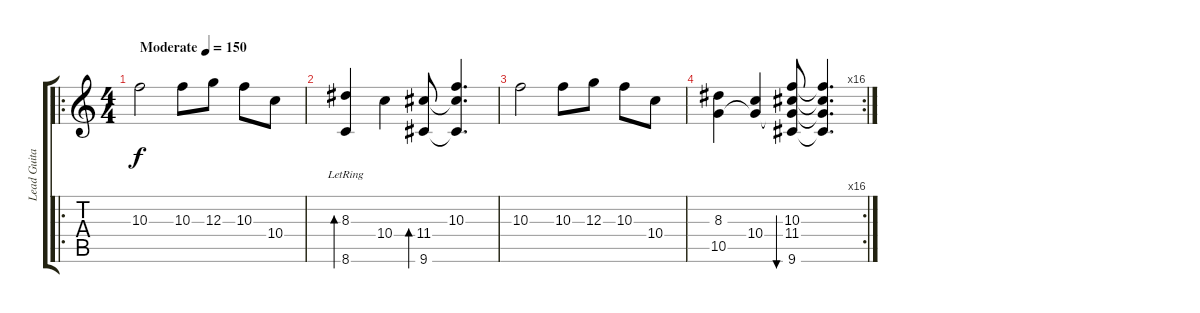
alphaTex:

\track ("Lead Guitar" "Lead Guita") {instrument electricguitarjazz}
\staff {score tabs}
\tuning (E4 B3 G3 D3 A2 E2) {hide}
\ro
\ts (4 4)
\tempo (150 "Moderate")
\clef g2
\ks c
10.3.2{dy f instrument electricguitarjazz} 10.3.8 12.3.8 10.3.8 10.4.8 |
(8.3 8.6{lr}).4{bd 60} 10.4.4 (11.4 9.6).8{bd 120} (10.3 11.4{t} 9.6{t}).4{d} |
10.3.2 10.3.8 12.3.8 10.3.8 10.4.8 |
\rc 16
(8.3 10.5).4 (10.4 10.5{t}).4 (10.3 11.4 10.5{t} 9.6).8{bu 60} (10.3{t} 11.4{t} 10.5{t} 9.6{t}).4{d}
